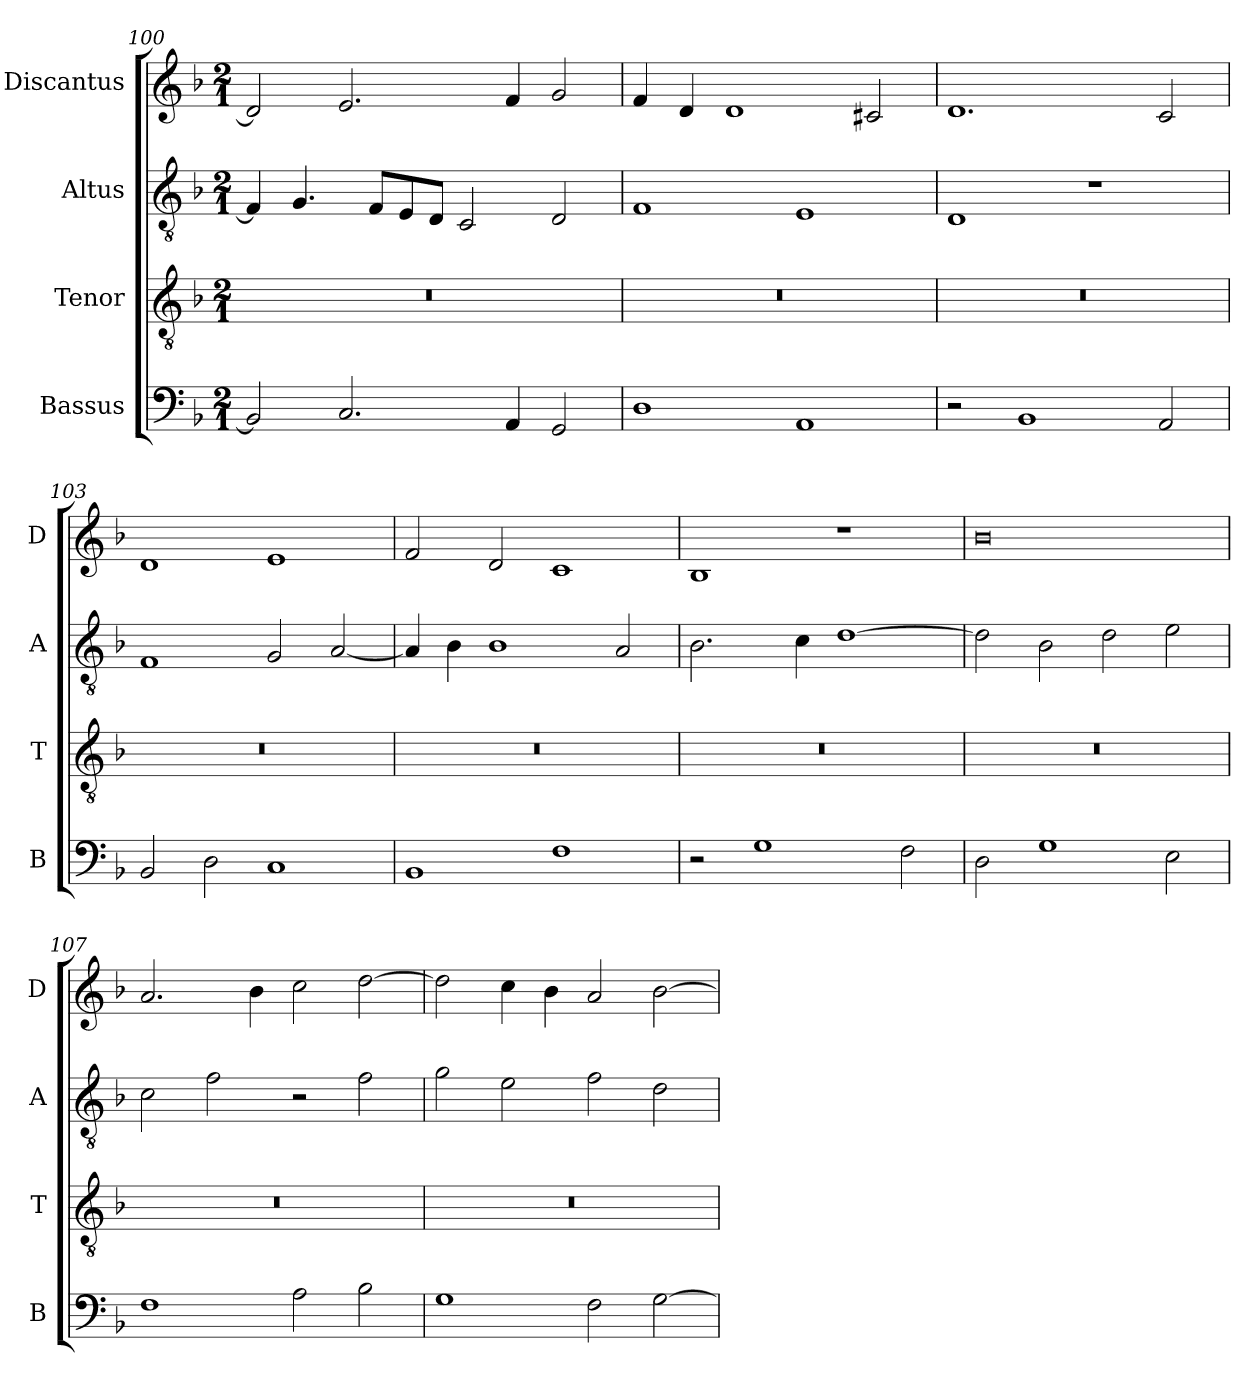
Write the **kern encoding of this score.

**kern	**kern	**kern	**kern
*part4	*part3	*part2	*part1
*staff4	*staff3	*staff2	*staff1
*I"Bassus	*I"Tenor	*I"Altus	*I"Discantus
*I'B	*I'T	*I'A	*I'D
*clefF4	*clefGv2	*clefGv2	*clefG2
*k[b-]	*k[b-]	*k[b-]	*k[b-]
*M2/1	*M2/1	*M2/1	*M2/1
=100	=100	=100	=100
2BB-/]	0r	4F/]	2d/]
.	.	4.G/	.
2.C/	.	.	2.e/
.	.	8F/L	.
.	.	8E/	.
.	.	8D/J	.
.	.	2C/	.
4AA/	.	.	4f/
2GG/	.	2D/	2g/
=101	=101	=101	=101
1D	0r	1F	4f/
.	.	.	4d/
.	.	.	1d
1AA	.	1E	.
.	.	.	2c#X/
=102	=102	=102	=102
2r	0r	1D	1.d
1BB-	.	.	.
.	.	1r	.
2AA/	.	.	2c/
=103	=103	=103	=103
2BB-/	0r	1F	1d
2D\	.	.	.
1C	.	2G/	1e
.	.	[2A/	.
=104	=104	=104	=104
1BB-	0r	4A/]	2f/
.	.	4B-\	.
.	.	1B-	2d/
1F	.	.	1c
.	.	2A/	.
=105	=105	=105	=105
2r	0r	2.B-\	1B-
1G	.	.	.
.	.	4c\	.
.	.	[1d	1r
2F\	.	.	.
=106	=106	=106	=106
2D\	0r	2d\]	0b-
1G	.	2B-\	.
.	.	2d\	.
2E\	.	2e\	.
=107	=107	=107	=107
1F	0r	2c\	2.a/
.	.	2f\	.
.	.	.	4b-\
2A\	.	2r	2cc\
2B-\	.	2f\	[2dd\
=108	=108	=108	=108
1G	0r	2g\	2dd\]
.	.	2e\	4cc\
.	.	.	4b-\
2F\	.	2f\	2a/
[2G\	.	2d\	[2b-\
=	=	=	=
*-	*-	*-	*-
